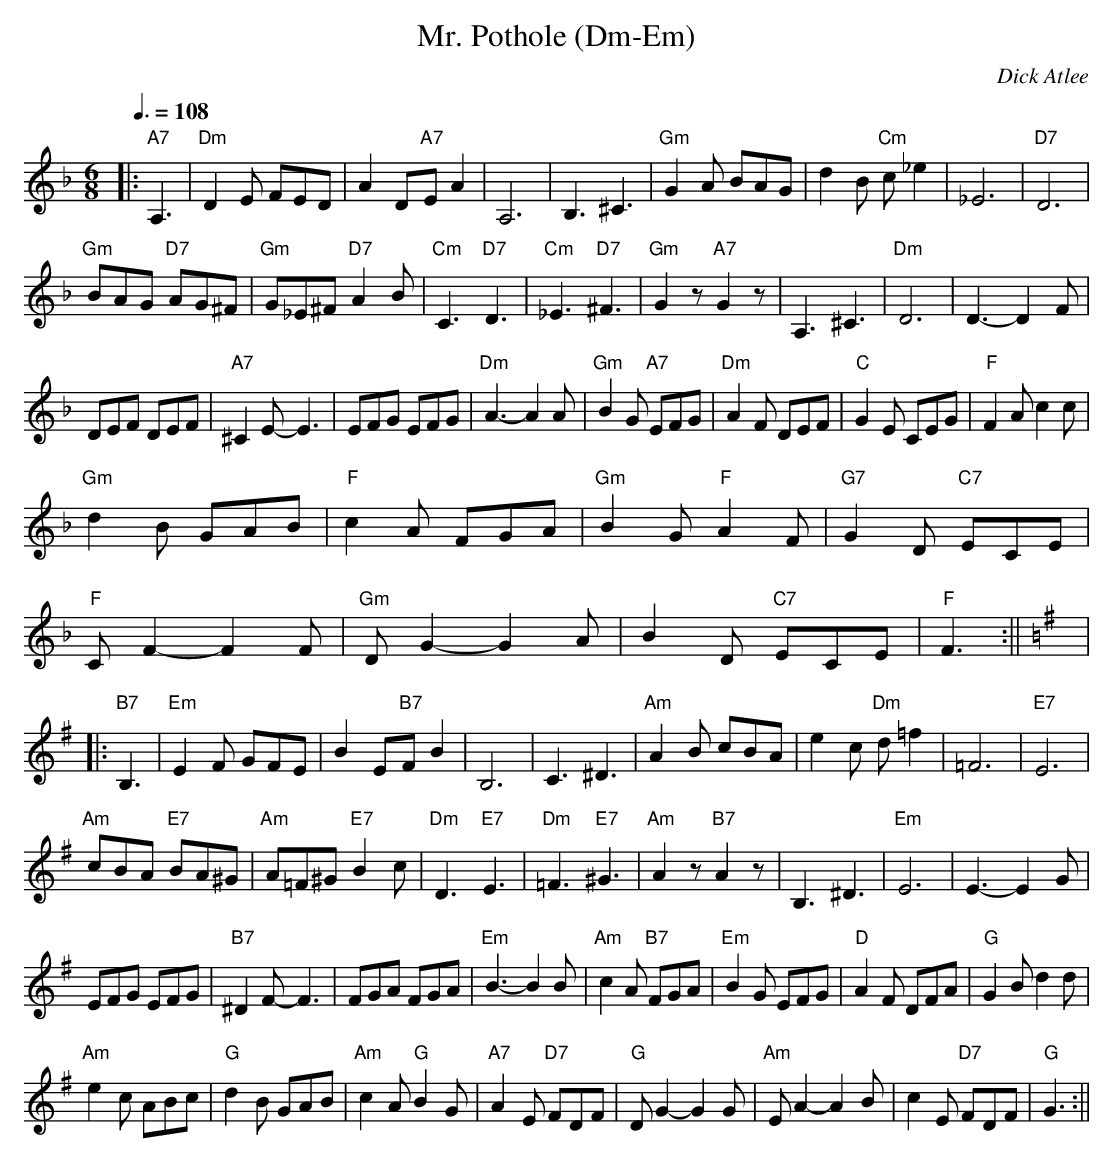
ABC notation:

X:1
T:Mr. Pothole (Dm-Em)
M:6/8
L:1/8
Q:3/8=108
C:Dick Atlee
K:Dm
|: "A7" A,3 | "Dm" D2 E FED | A2 D-"A7"E A2 | A,6 | B,3 ^C3 |
"Gm" G2 A BAG | d2 B "Cm" c _e2 | _E6 | "D7" D6 | !
"Gm" BAG "D7" AG^F | "Gm" G_E^F "D7" A2 B |
"Cm" C3 "D7" D3 | "Cm" _E3 "D7" ^F3 | "Gm" G2 z "A7" G2 z |
A,3 ^C3 | "Dm" D6 | D3-D2 F | !
DEF DEF | "A7" ^C2 E-E3 | EFG EFG | "Dm" A3-A2 A |
"Gm" B2 G "A7" EFG | "Dm" A2 F DEF | "C" G2 E CEG | "F" F2 A c2 c | !
"Gm" d2 B GAB | "F" c2 A FGA | "Gm" B2 G "F" A2 F |
"G7" G2 D "C7" ECE | "F" C F2-F2 F | "Gm" D G2-G2 A |
B2 D "C7" ECE | "F" F3 :||
K:Em
|: "B7" B,3 | "Em" E2 F GFE | B2 E-"B7"F B2 | B,6 | C3 ^D3 |
"Am" A2 B cBA | e2 c "Dm" d =f2 | =F6 | "E7" E6 | !
"Am" cBA "E7" BA^G | "Am" A=F^G "E7" B2 c |
"Dm" D3 "E7" E3 | "Dm" =F3 "E7" ^G3 | "Am" A2 z "B7" A2 z |
B,3 ^D3 | "Em" E6 | E3-E2 G | !
EFG EFG | "B7" ^D2 F-F3 | FGA FGA | "Em" B3-B2 B |
"Am" c2 A "B7" FGA | "Em" B2 G EFG | "D" A2 F DFA | "G" G2 B d2 d | !
"Am" e2 c ABc | "G" d2 B GAB | "Am" c2 A "G" B2 G |
"A7" A2 E "D7" FDF | "G" D G2-G2 G | "Am" E A2-A2 B |
c2 E "D7" FDF | "G" G3 :||
